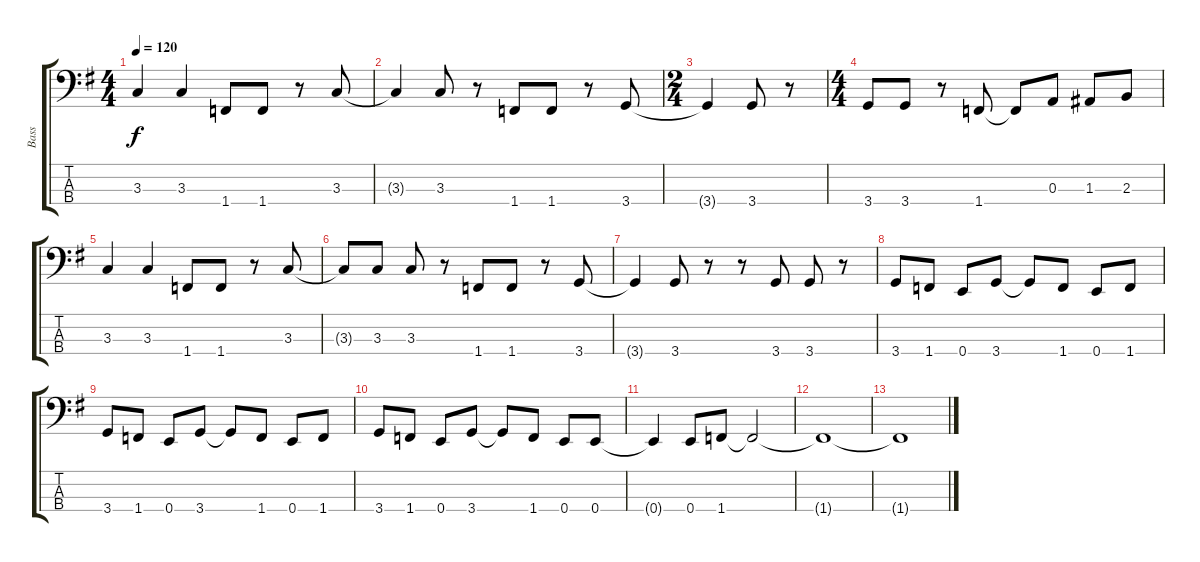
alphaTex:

\track ("Bass" "Bass") {instrument electricbassfinger}
\staff {score tabs}
\tuning (G2 D2 A1 E1) {hide}
\ts (4 4)
\tempo 120
\clef f4
\ks g
3.3{t}.4{dy f} 3.3.4 1.4.8 1.4.8 r.8 3.3.8 |
3.3{t}.4 3.3.8 r.8 1.4.8 1.4.8 r.8 3.4.8 |
\ts (2 4)
3.4{t}.4 3.4.8 r.8 |
\ts (4 4)
3.4.8 3.4.8 r.8 1.4.8 1.4{t}.8 0.3.8 1.3.8 2.3.8 |
3.3.4 3.3.4 1.4.8 1.4.8 r.8 3.3.8 |
3.3{t}.8 3.3.8 3.3.8 r.8 1.4.8 1.4.8 r.8 3.4.8 |
3.4{t}.4 3.4.8 r.8 r.8 3.4.8 3.4.8 r.8 |
3.4.8 1.4.8 0.4.8 3.4.8 3.4{t}.8 1.4.8 0.4.8 1.4.8 |
3.4.8 1.4.8 0.4.8 3.4.8 3.4{t}.8 1.4.8 0.4.8 1.4.8 |
3.4.8 1.4.8 0.4.8 3.4.8 3.4{t}.8 1.4.8 0.4.8 0.4.8 |
0.4{t}.4 0.4.8 1.4.8 1.4{t}.2 |
1.4{t}.1{volume 0} |
1.4{t}.1
